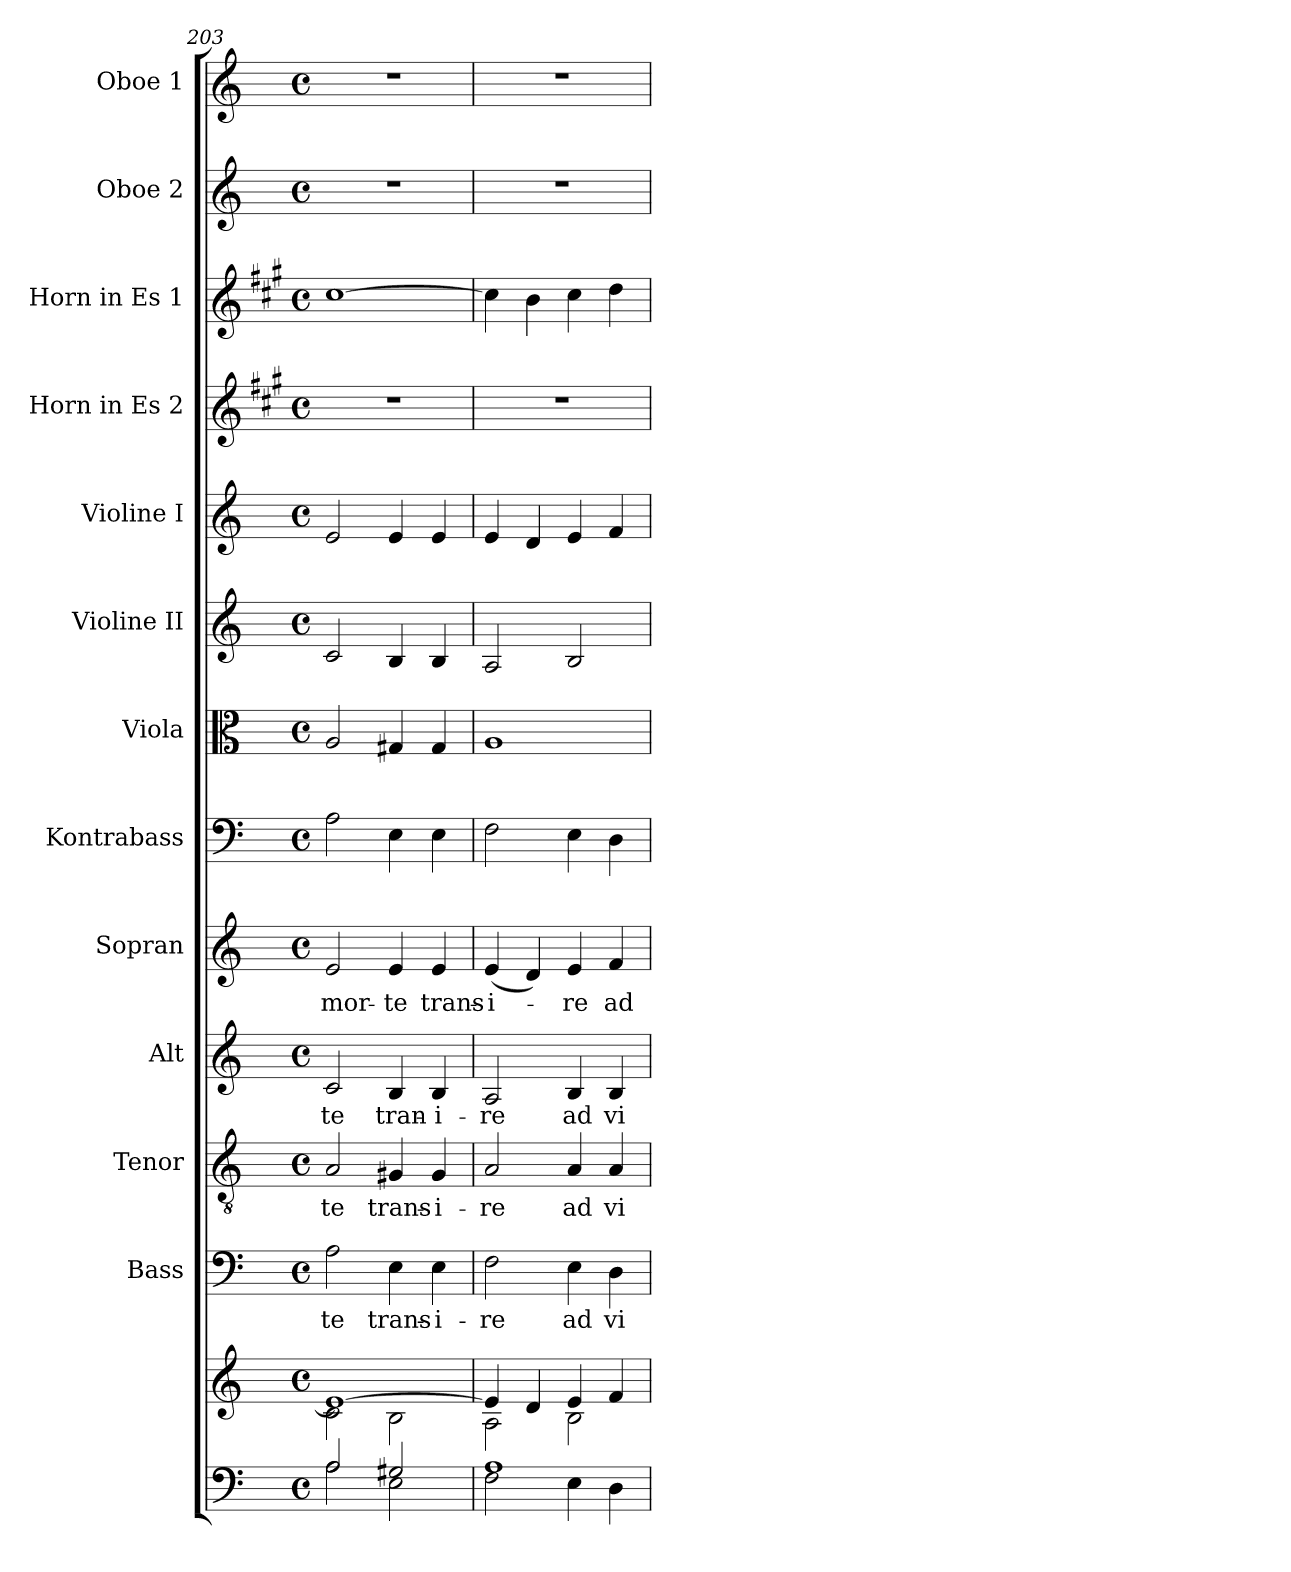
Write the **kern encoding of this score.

**kern	**kern	**kern	**text	**kern	**text	**kern	**text	**kern	**text	**kern	**kern	**kern	**kern	**kern	**kern	**kern	**kern
*part13	*part13	*part12	*part12	*part11	*part11	*part10	*part10	*part9	*part9	*part8	*part7	*part6	*part5	*part4	*part3	*part2	*part1
*staff14	*staff13	*staff12	*staff12	*staff11	*staff11	*staff10	*staff10	*staff9	*staff9	*staff8	*staff7	*staff6	*staff5	*staff4	*staff3	*staff2	*staff1
*	*	*I"Bass	*	*I"Tenor	*	*I"Alt	*	*I"Sopran	*	*I"Kontrabass	*I"Viola	*I"Violine II	*I"Violine I	*I"Horn in Es 2	*I"Horn in Es 1	*I"Oboe 2	*I"Oboe 1
*	*	*I'B.	*	*I'T.	*	*I'A.	*	*I'S.	*	*I'Kb.	*I'Vla.	*I'Vl. II	*I'Vl. I	*I'Hr. 2	*I'Hr. 1	*I'Ob. 2	*I'Ob. 1
!!LO:PB:g=z
*clefF4	*clefG2	*clefF4	*	*clefGv2	*	*clefG2	*	*clefG2	*	*clefF4	*clefC3	*clefG2	*clefG2	*clefG2	*clefG2	*clefG2	*clefG2
*	*	*	*	*	*	*	*	*	*	*ITrd7c12	*	*	*	*ITrd5c9	*ITrd5c9	*	*
*k[]	*k[]	*k[]	*	*k[]	*	*k[]	*	*k[]	*	*k[]	*k[]	*k[]	*k[]	*k[]	*k[]	*k[]	*k[]
*C:	*C:	*C:	*	*C:	*	*C:	*	*C:	*	*C:	*C:	*C:	*C:	*C:	*C:	*C:	*C:
*M4/4	*M4/4	*M4/4	*	*M4/4	*	*M4/4	*	*M4/4	*	*M4/4	*M4/4	*M4/4	*M4/4	*M4/4	*M4/4	*M4/4	*M4/4
*met(c)	*met(c)	*met(c)	*	*met(c)	*	*met(c)	*	*met(c)	*	*met(c)	*met(c)	*met(c)	*met(c)	*met(c)	*met(c)	*met(c)	*met(c)
=203	=203	=203	=203	=203	=203	=203	=203	=203	=203	=203	=203	=203	=203	=203	=203	=203	=203
*^	*^	*	*	*	*	*	*	*	*	*	*	*	*	*	*	*	*
!	!	!	!	!	!LO:LY:b	!	!LO:LY:b	!	!LO:LY:b	!	!LO:LY:b	!	!	!	!	!	!	!	!
2A/	2A\	1e_	2c\	2A\	-te	2A/	-te	2c/	-te	2e/	mor-	2AA\	2A/	2c/	2e/	1r	[1e	1r	1r
!	!	!	!	!	!LO:LY:b	!	!LO:LY:b	!	!LO:LY:b	!	!LO:LY:b	!	!	!	!	!	!	!	!
2G#X/	2E\	.	2B\	4E\	trans-	4G#X/	trans-	4B/	tran-	4e/	-te	4EE\	4G#X/	4B/	4e/	.	.	.	.
!	!	!	!	!	!LO:LY:b	!	!LO:LY:b	!	!LO:LY:b	!	!LO:LY:b	!	!	!	!	!	!	!	!
.	.	.	.	4E\	-i-	4G#/	-i-	4B/	-i-	4e/	trans-	4EE\	4G#/	4B/	4e/	.	.	.	.
=204	=204	=204	=204	=204	=204	=204	=204	=204	=204	=204	=204	=204	=204	=204	=204	=204	=204	=204	=204
!	!	!	!	!	!LO:LY:b	!	!LO:LY:b	!	!LO:LY:b	!	!LO:LY:b	!	!	!	!	!	!	!	!
1A	2F\	4e/]	2A\	2F\	-re	2A/	-re	2A/	-re	(<4e/	-i-	2FF\	1A	2A/	4e/	1r	4e\]	1r	1r
.	.	4d/	.	.	.	.	.	.	.	4d/)	.	.	.	.	4d/	.	4d\	.	.
!	!	!	!	!	!LO:LY:b	!	!LO:LY:b	!	!LO:LY:b	!	!LO:LY:b	!	!	!	!	!	!	!	!
.	4E\	4e/	2B\	4E\	ad	4A/	ad	4B/	ad	4e/	-re	4EE\	.	2B/	4e/	.	4e\	.	.
!	!	!	!	!	!LO:LY:b	!	!LO:LY:b	!	!LO:LY:b	!	!LO:LY:b	!	!	!	!	!	!	!	!
.	4D\	4f/	.	4D\	vi-	4A/	vi-	4B/	vi-	4f/	ad	4DD\	.	.	4f/	.	4f\	.	.
*v	*v	*	*	*	*	*	*	*	*	*	*	*	*	*	*	*	*	*	*
*	*v	*v	*	*	*	*	*	*	*	*	*	*	*	*	*	*	*	*
=	=	=	=	=	=	=	=	=	=	=	=	=	=	=	=	=	=
*-	*-	*-	*-	*-	*-	*-	*-	*-	*-	*-	*-	*-	*-	*-	*-	*-	*-
